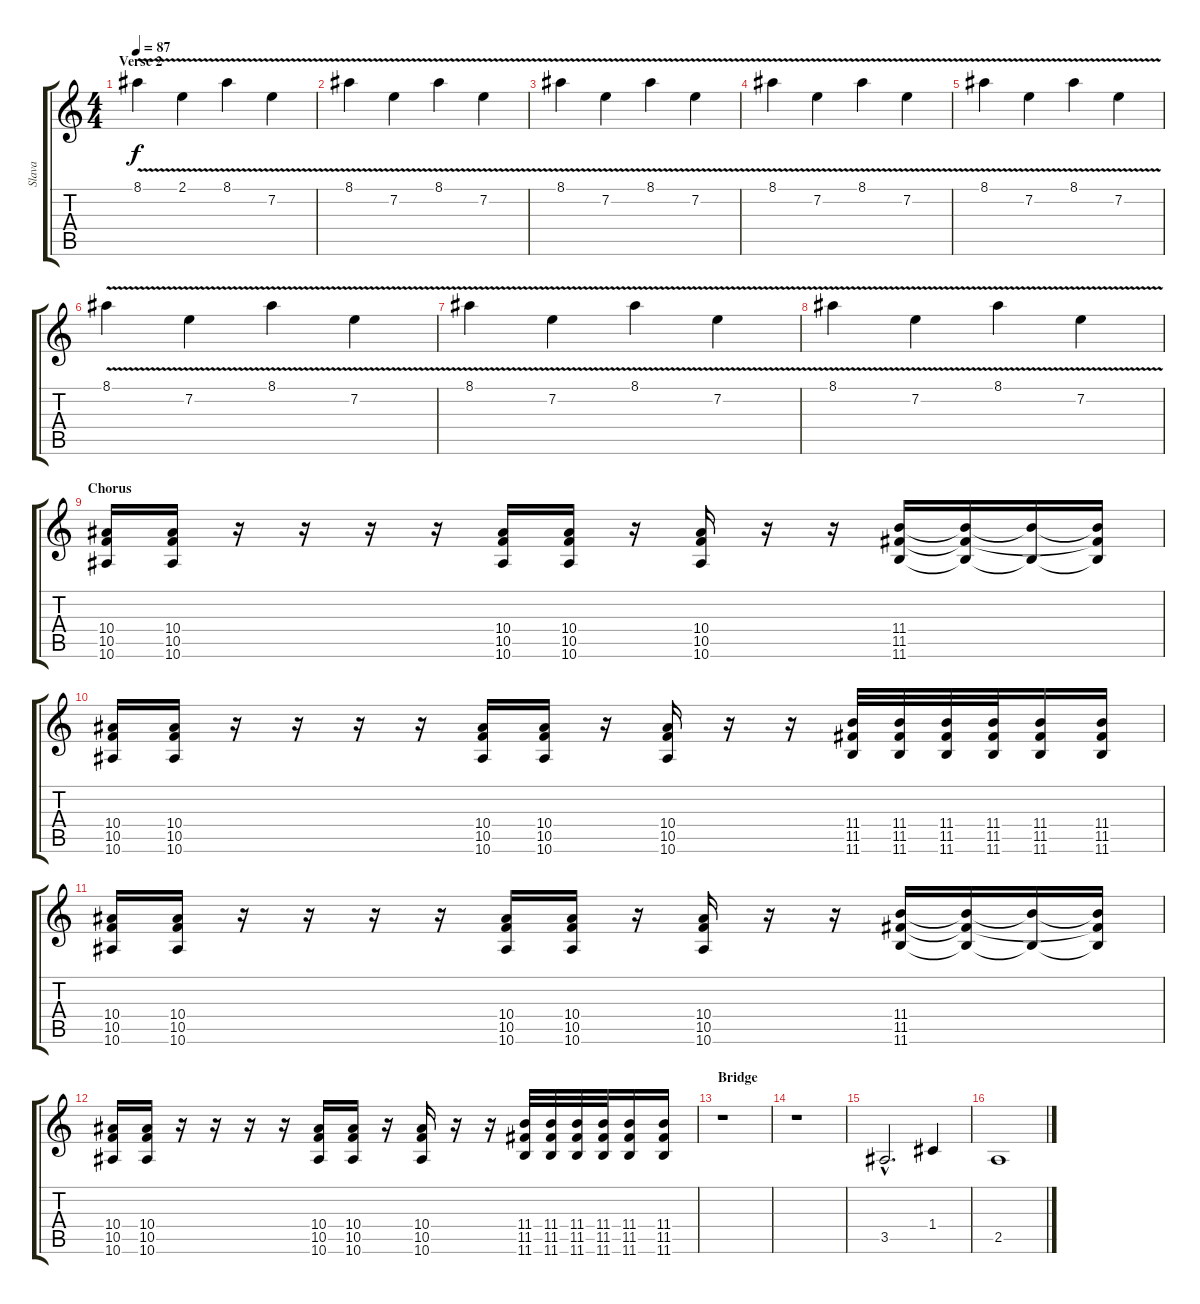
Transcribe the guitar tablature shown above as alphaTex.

\track ("Slava" "Slava") {instrument distortionguitar}
\staff {score tabs}
\tuning (D4 A3 F3 C3 G2 C2) {hide}
\ts (4 4)
\section ("" "Verse 2")
\tempo 87
\clef g2
\ks c
8.1{v}.4{dy f} 2.1{v}.4 8.1{v}.4 7.2{v}.4 |
8.1{v}.4 7.2{v}.4 8.1{v}.4 7.2{v}.4 |
8.1{v}.4 7.2{v}.4 8.1{v}.4 7.2{v}.4 |
8.1{v}.4 7.2{v}.4 8.1{v}.4 7.2{v}.4 |
8.1{v}.4 7.2{v}.4 8.1{v}.4 7.2{v}.4 |
8.1{v}.4 7.2{v}.4 8.1{v}.4 7.2{v}.4 |
8.1{v}.4 7.2{v}.4 8.1{v}.4 7.2{v}.4 |
8.1{v}.4 7.2{v}.4 8.1{v}.4 7.2{v}.4 |
\section ("" "Chorus")
(10.4 10.5 10.6).16 (10.4 10.5 10.6).16 r.16 r.16 r.16 r.16 (10.4 10.5 10.6).16 (10.4 10.5 10.6).16 r.16 (10.4 10.5 10.6).16 r.16 r.16 (11.4 11.5 11.6).16 (11.4{t} 11.5{t} 11.6{t}).16 (11.4{t} 11.6{t}).16 (11.4{t} 11.5{t} 11.6{t}).16 |
(10.4 10.5 10.6).16 (10.4 10.5 10.6).16 r.16 r.16 r.16 r.16 (10.4 10.5 10.6).16 (10.4 10.5 10.6).16 r.16 (10.4 10.5 10.6).16 r.16 r.16 (11.4 11.5 11.6).32 (11.4 11.5 11.6).32 (11.4 11.5 11.6).32 (11.4 11.5 11.6).32 (11.4 11.5 11.6).16 (11.4 11.5 11.6).16 |
(10.4 10.5 10.6).16 (10.4 10.5 10.6).16 r.16 r.16 r.16 r.16 (10.4 10.5 10.6).16 (10.4 10.5 10.6).16 r.16 (10.4 10.5 10.6).16 r.16 r.16 (11.4 11.5 11.6).16 (11.4{t} 11.5{t} 11.6{t}).16 (11.4{t} 11.6{t}).16 (11.4{t} 11.5{t} 11.6{t}).16 |
(10.4 10.5 10.6).16 (10.4 10.5 10.6).16 r.16 r.16 r.16 r.16 (10.4 10.5 10.6).16 (10.4 10.5 10.6).16 r.16 (10.4 10.5 10.6).16 r.16 r.16 (11.4 11.5 11.6).32 (11.4 11.5 11.6).32 (11.4 11.5 11.6).32 (11.4 11.5 11.6).32 (11.4 11.5 11.6).16 (11.4 11.5 11.6).16 |
\section ("" "Bridge")
r.1 |
r.1 |
3.5{hac}.2{d} 1.4.4 |
2.5.1
